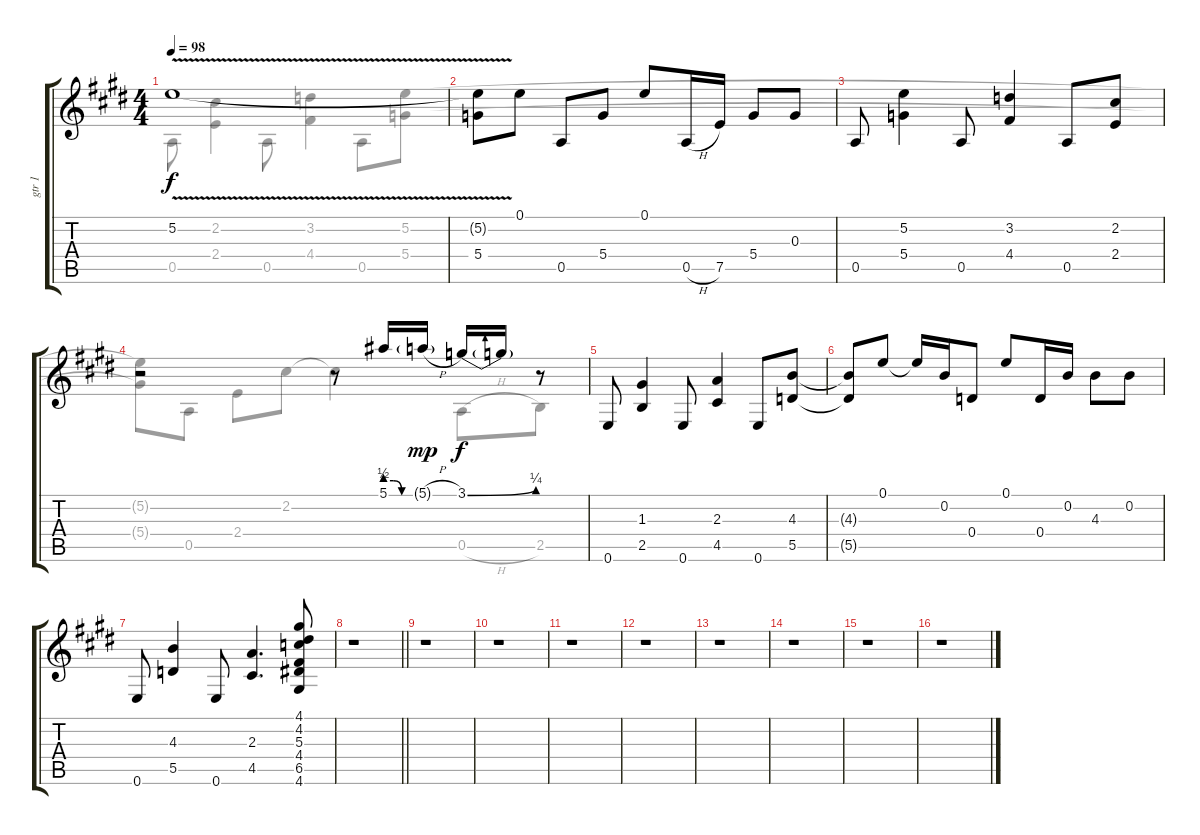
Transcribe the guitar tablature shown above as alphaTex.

\track ("gtr 1" "gtr 1") {instrument acousticguitarnylon}
\staff {score tabs}
\tuning (E4 B3 G3 D3 A2 E2) {hide}
\voice
\ts (4 4)
\tempo 98
\clef g2
\ks e
5.2{v t}.1{dy f} |
\ks c#minor
(5.2{t} 5.4).8 0.1.8 0.5.8 5.4.8 0.1.8 0.5{h}.16 7.5.16 5.4.8 0.3.8 |
0.5.8 (5.2 5.4).4 0.5.8 (3.2 4.4).4 0.5.8 (2.2 2.4).8 |
r.2 r.8 5.1{be (custom 0 2 20 2 40 0 60 0)}.16 5.1{h g}.16{dy mp} 3.1{be (bend 0 0 60 1)}.16{dy f} 3.1{t}.16 r.8 |
\ks e
0.6.8 (1.3 2.5).4 0.6.8 (2.3 4.5).4 0.6.8 (4.3 5.5).8 |
\ks c#minor
(4.3{t} 5.5{t}).8 0.1.8 0.1{t}.16 0.2.16 0.4.8 0.1.8 0.4.16 0.2.16 4.3.8 0.2.8 |
0.6.8 (4.3 5.5).4 0.6.8 (2.3 4.5).4{d} (4.1 4.2 5.3 4.4 6.5 4.6).8 |
\barLineRight lightlight
r.1 |
\ks e
r.1 |
\ks c#minor
r.1 |
r.1 |
r.1 |
\ks e
r.1 |
\ks c#minor
r.1 |
r.1 |
r.1
\voice
\clef g2
\ottava regular
\simile none
\ks e
0.5.8{dy f} (2.2 2.4).4 0.5.8 (3.2 4.4).4 0.5.8 (5.2 5.4).8 |
\ks c#minor
|
|
(5.2{t} 5.4{t}).8 0.5.8 2.4.8 2.2.8 2.2{t}.4 0.5{h}.8 2.5.8 |
\ks e
|
\ks c#minor
|
|
\barLineRight lightlight
|
\ks e
|
\ks c#minor
|
|
|
\ks e
|
\ks c#minor
|
|
